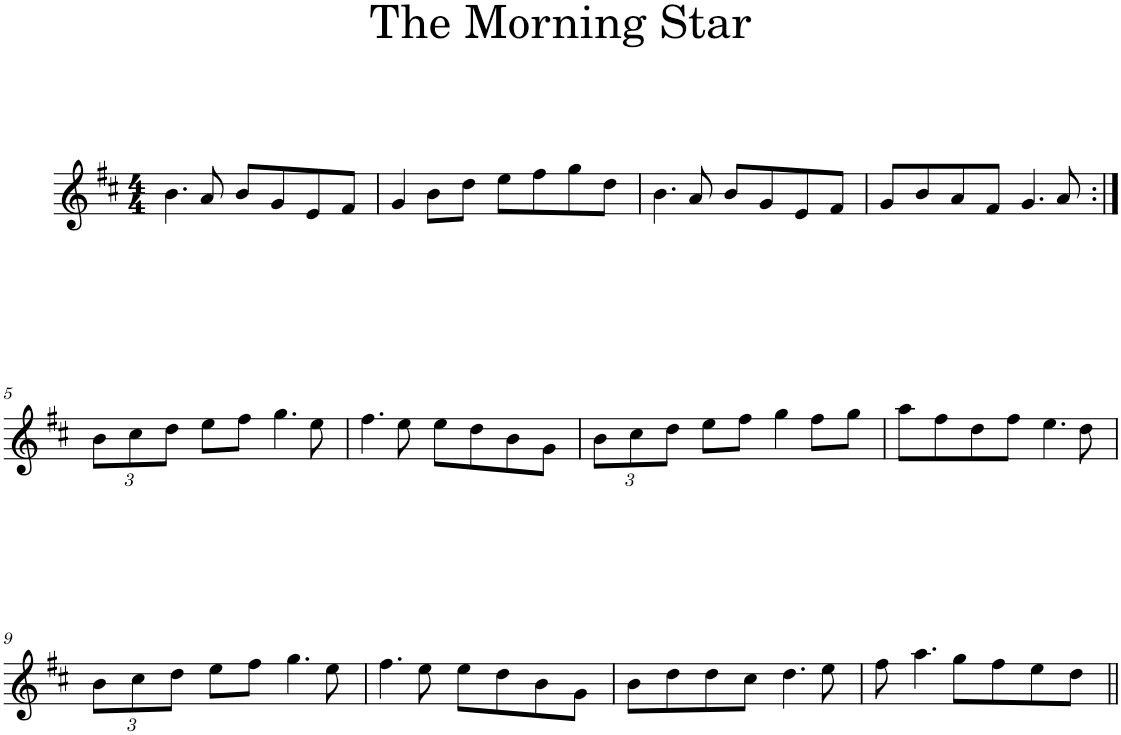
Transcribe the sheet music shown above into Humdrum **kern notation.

**kern
*part1
*staff1
*I"Voice
*I'V
*clefG2
*k[f#c#]
*M4/4
=1
4.b\
8a/
8b/L
8g/
8e/
8f#/J
=2
4g/
8b\L
8dd\J
8ee\L
8ff#\
8gg\
8dd\J
=3
4.b\
8a/
8b/L
8g/
8e/
8f#/J
=4
8g/L
8b/
8a/
8f#/J
4.g/
8a/
!!LO:LB:g=z
=5:|!
*Xbrackettup
12b\L
12cc#\
12dd\J
8ee\L
8ff#\J
4.gg\
8ee\
=6
4.ff#\
8ee\
8ee\L
8dd\
8b\
8g\J
=7
12b\L
12cc#\
12dd\J
8ee\L
8ff#\J
4gg\
8ff#\L
8gg\J
=8
8aa\L
8ff#\
8dd\
8ff#\J
4.ee\
8dd\
!!LO:LB:g=z
=9
12b\L
12cc#\
12dd\J
8ee\L
8ff#\J
4.gg\
8ee\
=10
4.ff#\
8ee\
8ee\L
8dd\
8b\
8g\J
=11
8b\L
8dd\
8dd\
8cc#\J
4.dd\
8ee\
=12
8ff#\
4.aa\
8gg\L
8ff#\
8ee\
8dd\J
=||
*-
